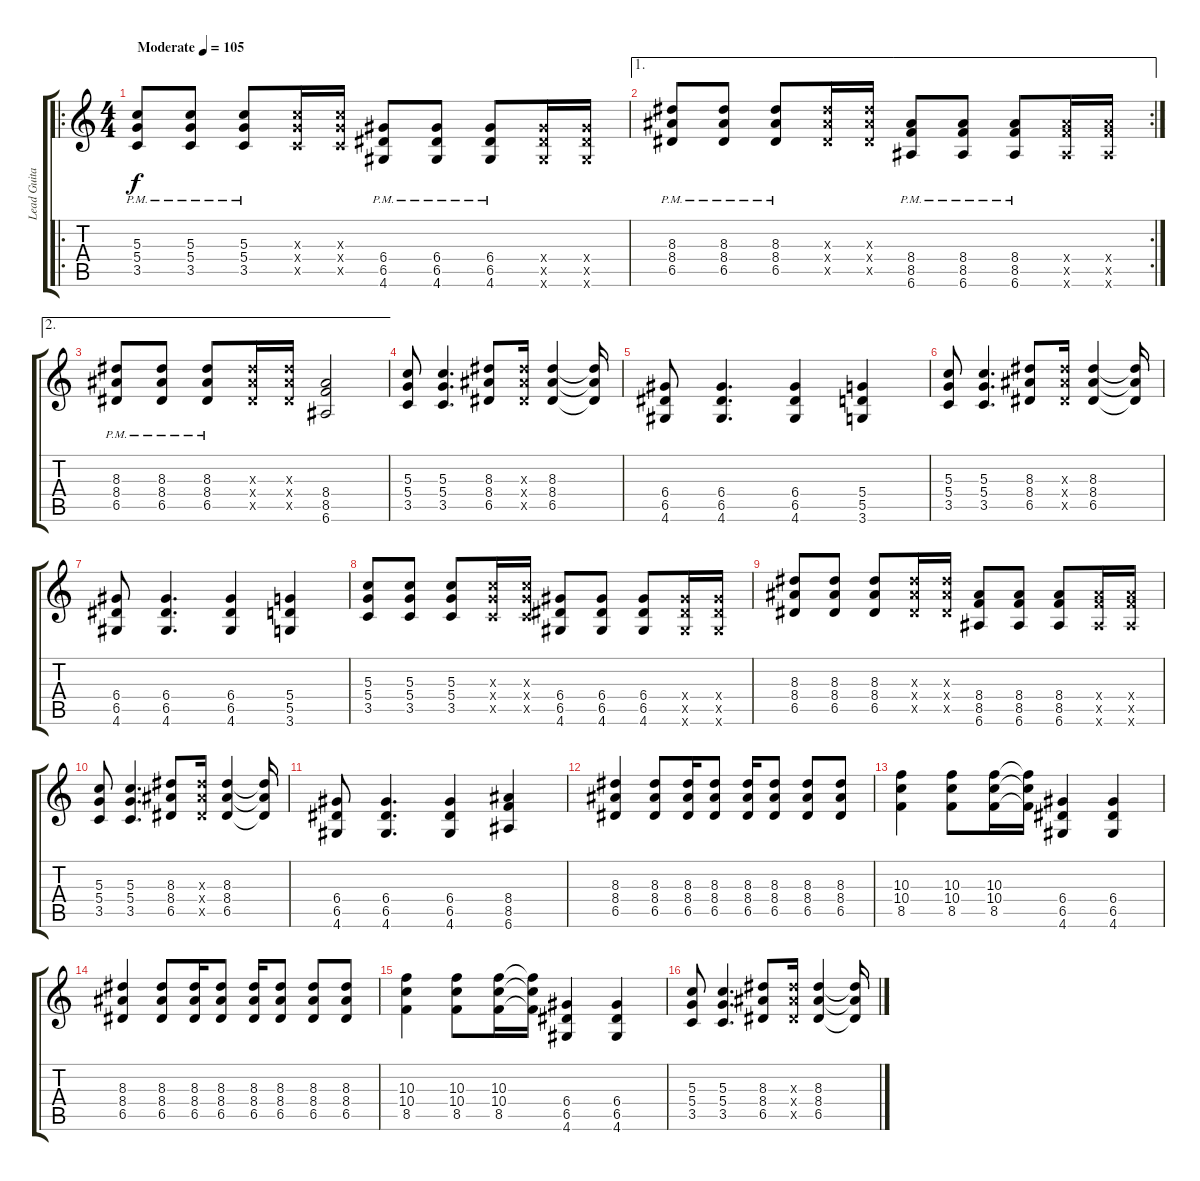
\track ("Lead Guitar" "Lead Guita") {instrument distortionguitar}
\staff {score tabs}
\tuning (E4 B3 G3 D3 A2 E2) {hide}
\ro
\ts (4 4)
\tempo (105 "Moderate")
\clef g2
\ks c
(5.3{pm} 5.4{pm} 3.5{pm}).8{dy f instrument distortionguitar} (5.3{pm} 5.4{pm} 3.5{pm}).8 (5.3{pm} 5.4{pm} 3.5{pm}).8 (5.3{x} 5.4{x} 3.5{x}).16 (5.3{x} 5.4{x} 3.5{x}).16 (6.4{pm} 6.5{pm} 4.6{pm}).8 (6.4{pm} 6.5{pm} 4.6{pm}).8 (6.4{pm} 6.5{pm} 4.6{pm}).8 (6.4{x} 6.5{x} 4.6{x}).16 (6.4{x} 6.5{x} 4.6{x}).16 |
\ae 1
\rc 2
(8.3{pm} 8.4{pm} 6.5{pm}).8 (8.3{pm} 8.4{pm} 6.5{pm}).8 (8.3{pm} 8.4{pm} 6.5{pm}).8 (8.3{x} 8.4{x} 6.5{x}).16 (8.3{x} 8.4{x} 6.5{x}).16 (8.4{pm} 8.5{pm} 6.6{pm}).8 (8.4{pm} 8.5{pm} 6.6{pm}).8 (8.4{pm} 8.5{pm} 6.6{pm}).8 (8.4{x} 8.5{x} 6.6{x}).16 (8.4{x} 8.5{x} 6.6{x}).16 |
\ae 2
(8.3{pm} 8.4{pm} 6.5{pm}).8 (8.3{pm} 8.4{pm} 6.5{pm}).8 (8.3{pm} 8.4{pm} 6.5{pm}).8 (8.3{x} 8.4{x} 6.5{x}).16 (8.3{x} 8.4{x} 6.5{x}).16 (8.4 8.5 6.6).2 |
(5.3 5.4 3.5).8 (5.3 5.4 3.5).4{d} (8.3 8.4 6.5).8 (8.3{x} 8.4{x} 6.5{x}).16 (8.3 8.4 6.5).4 (8.3{t} 8.4{t} 6.5{t}).16 |
(6.4 6.5 4.6).8 (6.4 6.5 4.6).4{d} (6.4 6.5 4.6).4 (5.4 5.5 3.6).4 |
(5.3 5.4 3.5).8 (5.3 5.4 3.5).4{d} (8.3 8.4 6.5).8 (8.3{x} 8.4{x} 6.5{x}).16 (8.3 8.4 6.5).4 (8.3{t} 8.4{t} 6.5{t}).16 |
(6.4 6.5 4.6).8 (6.4 6.5 4.6).4{d} (6.4 6.5 4.6).4 (5.4 5.5 3.6).4 |
(5.3 5.4 3.5).8 (5.3 5.4 3.5).8 (5.3 5.4 3.5).8 (5.3{x} 5.4{x} 3.5{x}).16 (5.3{x} 5.4{x} 3.5{x}).16 (6.4 6.5 4.6).8 (6.4 6.5 4.6).8 (6.4 6.5 4.6).8 (6.4{x} 6.5{x} 4.6{x}).16 (6.4{x} 6.5{x} 4.6{x}).16 |
(8.3 8.4 6.5).8 (8.3 8.4 6.5).8 (8.3 8.4 6.5).8 (8.3{x} 8.4{x} 6.5{x}).16 (8.3{x} 8.4{x} 6.5{x}).16 (8.4 8.5 6.6).8 (8.4 8.5 6.6).8 (8.4 8.5 6.6).8 (8.4{x} 8.5{x} 6.6{x}).16 (8.4{x} 8.5{x} 6.6{x}).16 |
(5.3 5.4 3.5).8 (5.3 5.4 3.5).4{d} (8.3 8.4 6.5).8 (8.3{x} 8.4{x} 6.5{x}).16 (8.3 8.4 6.5).4 (8.3{t} 8.4{t} 6.5{t}).16 |
(6.4 6.5 4.6).8 (6.4 6.5 4.6).4{d} (6.4 6.5 4.6).4 (8.4 8.5 6.6).4 |
(8.3 8.4 6.5).4 (8.3 8.4 6.5).8 (8.3 8.4 6.5).16 (8.3 8.4 6.5).8 (8.3 8.4 6.5).16 (8.3 8.4 6.5).8 (8.3 8.4 6.5).8 (8.3 8.4 6.5).8 |
(10.3 10.4 8.5).4 (10.3 10.4 8.5).8 (10.3 10.4 8.5).16 (10.3{t} 10.4{t} 8.5{t}).16 (6.4 6.5 4.6).4 (6.4 6.5 4.6).4 |
(8.3 8.4 6.5).4 (8.3 8.4 6.5).8 (8.3 8.4 6.5).16 (8.3 8.4 6.5).8 (8.3 8.4 6.5).16 (8.3 8.4 6.5).8 (8.3 8.4 6.5).8 (8.3 8.4 6.5).8 |
(10.3 10.4 8.5).4 (10.3 10.4 8.5).8 (10.3 10.4 8.5).16 (10.3{t} 10.4{t} 8.5{t}).16 (6.4 6.5 4.6).4 (6.4 6.5 4.6).4 |
(5.3 5.4 3.5).8 (5.3 5.4 3.5).4{d} (8.3 8.4 6.5).8 (8.3{x} 8.4{x} 6.5{x}).16 (8.3 8.4 6.5).4 (8.3{t} 8.4{t} 6.5{t}).16
